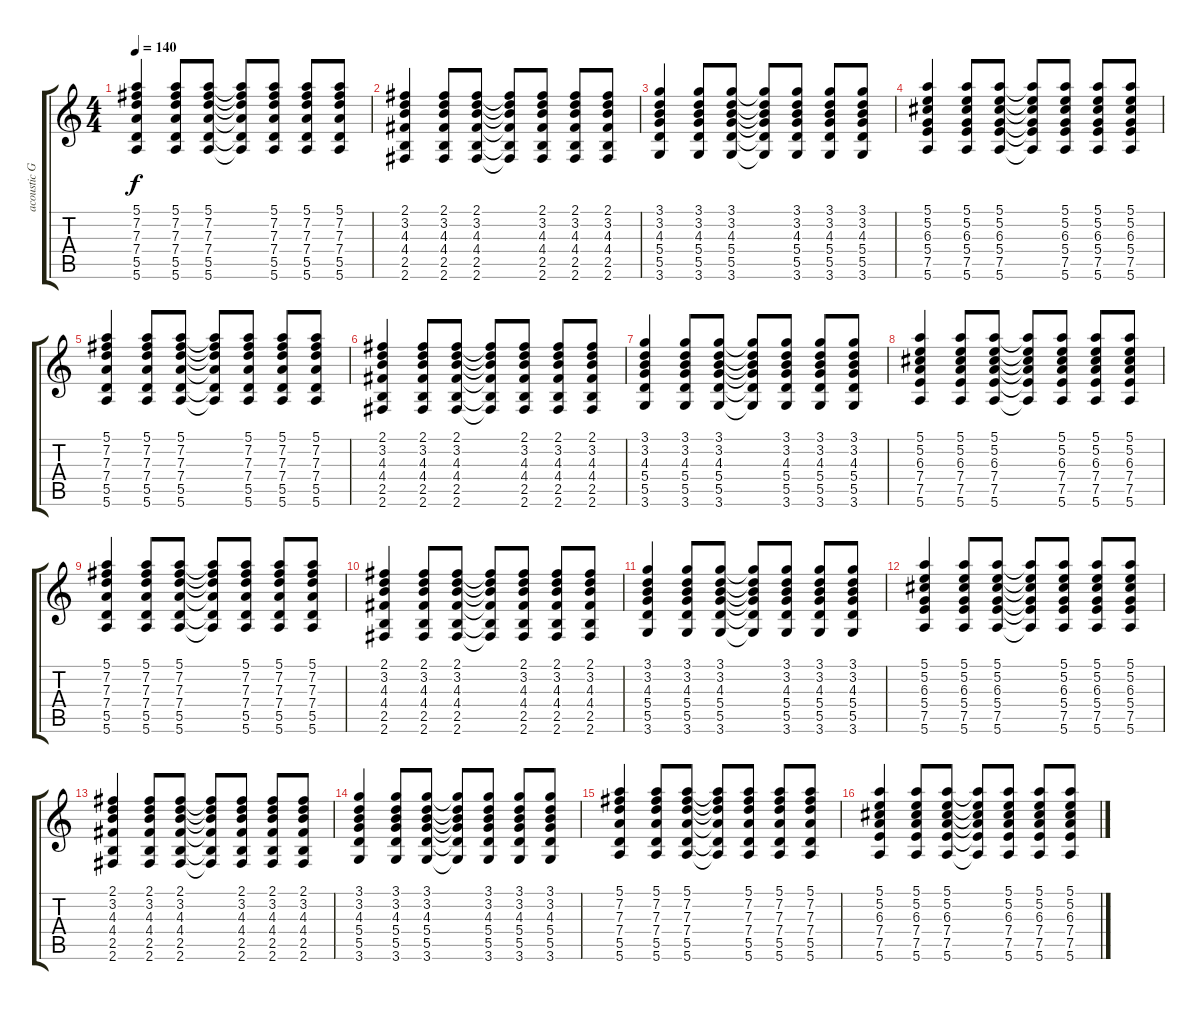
\track ("acoustic GT" "acoustic G") {instrument acousticguitarsteel}
\staff {score tabs}
\tuning (E4 B3 G3 D3 A2 E2) {hide}
\ts (4 4)
\tempo 140
\clef g2
\ks c
(5.1 7.2 7.3 7.4 5.5 5.6).4{dy f} (5.1 7.2 7.3 7.4 5.5 5.6).8 (5.1 7.2 7.3 7.4 5.5 5.6).8 (5.1{t} 7.2{t} 7.3{t} 7.4{t} 5.5{t} 5.6{t}).8 (5.1 7.2 7.3 7.4 5.5 5.6).8 (5.1 7.2 7.3 7.4 5.5 5.6).8 (5.1 7.2 7.3 7.4 5.5 5.6).8 |
(2.1 3.2 4.3 4.4 2.5 2.6).4 (2.1 3.2 4.3 4.4 2.5 2.6).8 (2.1 3.2 4.3 4.4 2.5 2.6).8 (2.1{t} 3.2{t} 4.3{t} 4.4{t} 2.5{t} 2.6{t}).8 (2.1 3.2 4.3 4.4 2.5 2.6).8 (2.1 3.2 4.3 4.4 2.5 2.6).8 (2.1 3.2 4.3 4.4 2.5 2.6).8 |
(3.1 3.2 4.3 5.4 5.5 3.6).4 (3.1 3.2 4.3 5.4 5.5 3.6).8 (3.1 3.2 4.3 5.4 5.5 3.6).8 (3.1{t} 3.2{t} 4.3{t} 5.4{t} 5.5{t} 3.6{t}).8 (3.1 3.2 4.3 5.4 5.5 3.6).8 (3.1 3.2 4.3 5.4 5.5 3.6).8 (3.1 3.2 4.3 5.4 5.5 3.6).8 |
(5.1 5.2 6.3 5.4 7.5 5.6).4 (5.1 5.2 6.3 5.4 7.5 5.6).8 (5.1 5.2 6.3 5.4 7.5 5.6).8 (5.1{t} 5.2{t} 6.3{t} 5.4{t} 7.5{t} 5.6{t}).8 (5.1 5.2 6.3 5.4 7.5 5.6).8 (5.1 5.2 6.3 5.4 7.5 5.6).8 (5.1 5.2 6.3 5.4 7.5 5.6).8 |
(5.1 7.2 7.3 7.4 5.5 5.6).4 (5.1 7.2 7.3 7.4 5.5 5.6).8 (5.1 7.2 7.3 7.4 5.5 5.6).8 (5.1{t} 7.2{t} 7.3{t} 7.4{t} 5.5{t} 5.6{t}).8 (5.1 7.2 7.3 7.4 5.5 5.6).8 (5.1 7.2 7.3 7.4 5.5 5.6).8 (5.1 7.2 7.3 7.4 5.5 5.6).8 |
(2.1 3.2 4.3 4.4 2.5 2.6).4 (2.1 3.2 4.3 4.4 2.5 2.6).8 (2.1 3.2 4.3 4.4 2.5 2.6).8 (2.1{t} 3.2{t} 4.3{t} 4.4{t} 2.5{t} 2.6{t}).8 (2.1 3.2 4.3 4.4 2.5 2.6).8 (2.1 3.2 4.3 4.4 2.5 2.6).8 (2.1 3.2 4.3 4.4 2.5 2.6).8 |
(3.1 3.2 4.3 5.4 5.5 3.6).4 (3.1 3.2 4.3 5.4 5.5 3.6).8 (3.1 3.2 4.3 5.4 5.5 3.6).8 (3.1{t} 3.2{t} 4.3{t} 5.4{t} 5.5{t} 3.6{t}).8 (3.1 3.2 4.3 5.4 5.5 3.6).8 (3.1 3.2 4.3 5.4 5.5 3.6).8 (3.1 3.2 4.3 5.4 5.5 3.6).8 |
(5.1 5.2 6.3 7.4 7.5 5.6).4 (5.1 5.2 6.3 7.4 7.5 5.6).8 (5.1 5.2 6.3 7.4 7.5 5.6).8 (5.1{t} 5.2{t} 6.3{t} 7.4{t} 7.5{t} 5.6{t}).8 (5.1 5.2 6.3 7.4 7.5 5.6).8 (5.1 5.2 6.3 7.4 7.5 5.6).8 (5.1 5.2 6.3 7.4 7.5 5.6).8 |
(5.1 7.2 7.3 7.4 5.5 5.6).4 (5.1 7.2 7.3 7.4 5.5 5.6).8 (5.1 7.2 7.3 7.4 5.5 5.6).8 (5.1{t} 7.2{t} 7.3{t} 7.4{t} 5.5{t} 5.6{t}).8 (5.1 7.2 7.3 7.4 5.5 5.6).8 (5.1 7.2 7.3 7.4 5.5 5.6).8 (5.1 7.2 7.3 7.4 5.5 5.6).8 |
(2.1 3.2 4.3 4.4 2.5 2.6).4 (2.1 3.2 4.3 4.4 2.5 2.6).8 (2.1 3.2 4.3 4.4 2.5 2.6).8 (2.1{t} 3.2{t} 4.3{t} 4.4{t} 2.5{t} 2.6{t}).8 (2.1 3.2 4.3 4.4 2.5 2.6).8 (2.1 3.2 4.3 4.4 2.5 2.6).8 (2.1 3.2 4.3 4.4 2.5 2.6).8 |
(3.1 3.2 4.3 5.4 5.5 3.6).4 (3.1 3.2 4.3 5.4 5.5 3.6).8 (3.1 3.2 4.3 5.4 5.5 3.6).8 (3.1{t} 3.2{t} 4.3{t} 5.4{t} 5.5{t} 3.6{t}).8 (3.1 3.2 4.3 5.4 5.5 3.6).8 (3.1 3.2 4.3 5.4 5.5 3.6).8 (3.1 3.2 4.3 5.4 5.5 3.6).8 |
(5.1 5.2 6.3 5.4 7.5 5.6).4 (5.1 5.2 6.3 5.4 7.5 5.6).8 (5.1 5.2 6.3 5.4 7.5 5.6).8 (5.1{t} 5.2{t} 6.3{t} 5.4{t} 7.5{t} 5.6{t}).8 (5.1 5.2 6.3 5.4 7.5 5.6).8 (5.1 5.2 6.3 5.4 7.5 5.6).8 (5.1 5.2 6.3 5.4 7.5 5.6).8 |
(2.1 3.2 4.3 4.4 2.5 2.6).4 (2.1 3.2 4.3 4.4 2.5 2.6).8 (2.1 3.2 4.3 4.4 2.5 2.6).8 (2.1{t} 3.2{t} 4.3{t} 4.4{t} 2.5{t} 2.6{t}).8 (2.1 3.2 4.3 4.4 2.5 2.6).8 (2.1 3.2 4.3 4.4 2.5 2.6).8 (2.1 3.2 4.3 4.4 2.5 2.6).8 |
(3.1 3.2 4.3 5.4 5.5 3.6).4 (3.1 3.2 4.3 5.4 5.5 3.6).8 (3.1 3.2 4.3 5.4 5.5 3.6).8 (3.1{t} 3.2{t} 4.3{t} 5.4{t} 5.5{t} 3.6{t}).8 (3.1 3.2 4.3 5.4 5.5 3.6).8 (3.1 3.2 4.3 5.4 5.5 3.6).8 (3.1 3.2 4.3 5.4 5.5 3.6).8 |
(5.1 7.2 7.3 7.4 5.5 5.6).4 (5.1 7.2 7.3 7.4 5.5 5.6).8 (5.1 7.2 7.3 7.4 5.5 5.6).8 (5.1{t} 7.2{t} 7.3{t} 7.4{t} 5.5{t} 5.6{t}).8 (5.1 7.2 7.3 7.4 5.5 5.6).8 (5.1 7.2 7.3 7.4 5.5 5.6).8 (5.1 7.2 7.3 7.4 5.5 5.6).8 |
(5.1 5.2 6.3 7.4 7.5 5.6).4 (5.1 5.2 6.3 7.4 7.5 5.6).8 (5.1 5.2 6.3 7.4 7.5 5.6).8 (5.1{t} 5.2{t} 6.3{t} 7.4{t} 7.5{t} 5.6{t}).8 (5.1 5.2 6.3 7.4 7.5 5.6).8 (5.1 5.2 6.3 7.4 7.5 5.6).8 (5.1 5.2 6.3 7.4 7.5 5.6).8
